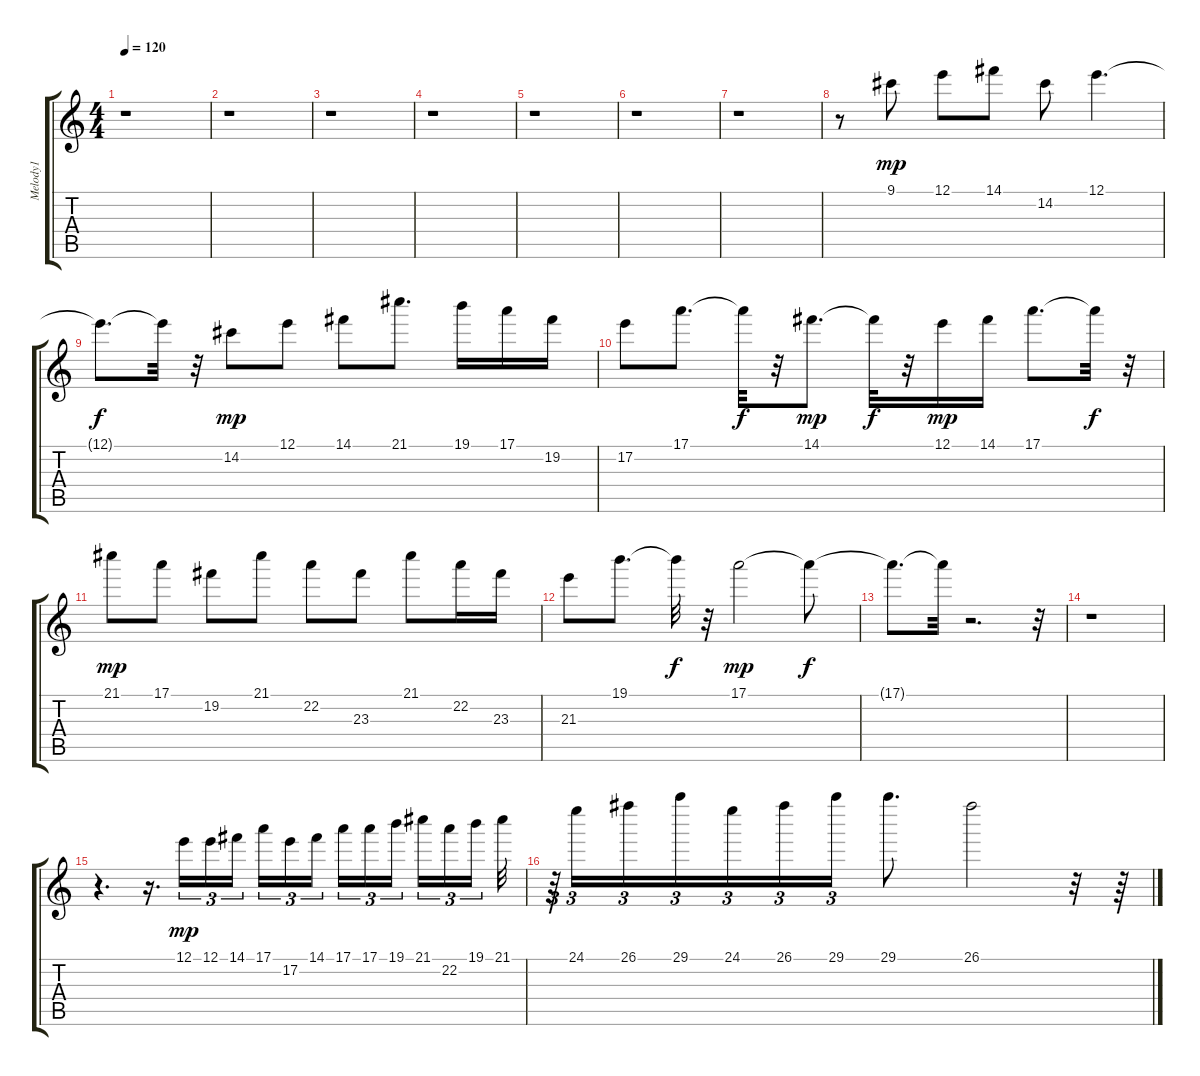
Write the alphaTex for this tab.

\track ("Melody1" "Melody1") {instrument overdrivenguitar}
\staff {score tabs}
\tuning (E4 B3 G3 D3 A2 E2) {hide}
\ts (4 4)
\tempo 120
\clef g2
\ks c
r.1{dy f} |
r.1 |
r.1 |
r.1 |
r.1 |
r.1 |
r.1 |
r.8 9.1.8{dy mp} 12.1.8 14.1.8 14.2.8 12.1.4{d} |
12.1{t}.8{d dy f} 12.1{t}.32 r.32 14.2.8{dy mp} 12.1.8 14.1.8 21.1.8{d} 19.1.16 17.1.16 19.2.16 |
17.2.8 17.1.8{d} 17.1{t}.32{dy f} r.32 14.1.8{d dy mp} 14.1{t}.32{dy f} r.32 12.1.16{dy mp} 14.1.16 17.1.8{d} 17.1{t}.32{dy f} r.32 |
21.1.8{dy mp} 17.1.8 19.2.8 21.1.8 22.2.8 23.3.8 21.1.8 22.2.16 23.3.16 |
21.3.8 19.1.8{d} 19.1{t}.32{dy f} r.32 17.1.2{dy mp} 17.1{t}.8{dy f} |
17.1{t}.8{d} 17.1{t}.32 r.2{d} r.32 |
r.1 |
r.4{d} r.16{d} 12.1.16{tu (3 2) dy mp volume 16} 12.1.16{tu (3 2)} 14.1.16{tu (3 2) beam splitsecondary} 17.1.16{tu (3 2)} 17.2.16{tu (3 2)} 14.1.16{tu (3 2) beam splitsecondary} 17.1.16{tu (3 2)} 17.1.16{tu (3 2)} 19.1.16{tu (3 2) beam splitsecondary} 21.1.16{tu (3 2)} 22.2.16{tu (3 2)} 19.1.16{tu (3 2) beam splitsecondary} 21.1.32 |
r.64{tu (3 2)} 24.1.16{tu (3 2)} 26.1.16{tu (3 2)} 29.1.16{tu (3 2)} 24.1.16{tu (3 2)} 26.1.16{tu (3 2)} 29.1.16{tu (3 2)} 29.1.8{d} 26.1.2 r.32 r.64
